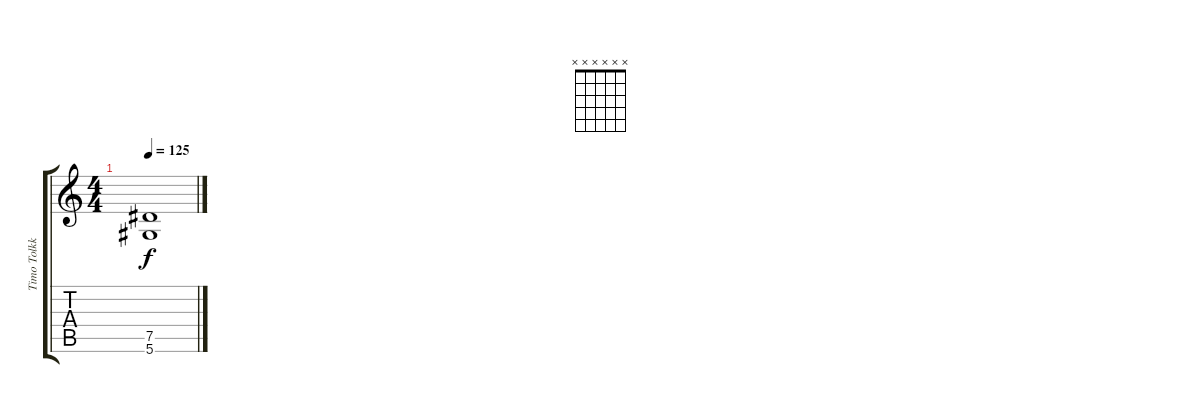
\track ("Timo Tolkki Gtr 3" "Timo Tolkk") {instrument overdrivenguitar}
\staff {score tabs}
\tuning (Eb4 Bb3 Gb3 Db3 Ab2 Eb2) {hide}
\chord ("" x x x x x x) {firstfret 0}
\ts (4 4)
\tempo 125
\clef g2
\ks c
(7.5{t} 5.6{t}).1{ch "" dy f}
